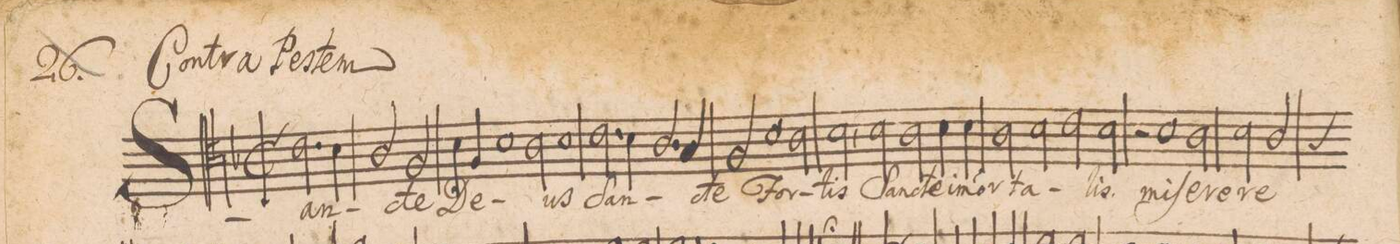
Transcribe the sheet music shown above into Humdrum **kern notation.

**kern	**text
*I"[CANTVS]	*
*clefC4	*
*k[b-]	*
*met(C|)	*
*M2/1	*
*2\right	*
2.c\	San-
4B-\	.
2A/	.
2F/	-cte
=2-	=2-
4B-\	De-
4F/	.
1B-\	.
2A\	.
=3-	=3-
1B-\	-us
2.c\	San-
4B-\	.
=4-	=4-
2.A/	.
4G/	.
2F/	-cte
1B-\	For-
=5-	=5-
2A\	.
2B-,\	-tis
2B-\	San-
=6-	=6-
2A\	-cte
4B-\	im-
4B-\	-mor-
2A\	-ta-
2B-\	.
=7-	=7-
2c\	.
2B-\	-lis.
2r	.
1B-\	mi-
=8-	=8-
2A\	-ſe-
2B-\	-re-
*custos:g	*
2A/	-re
*-	*-
